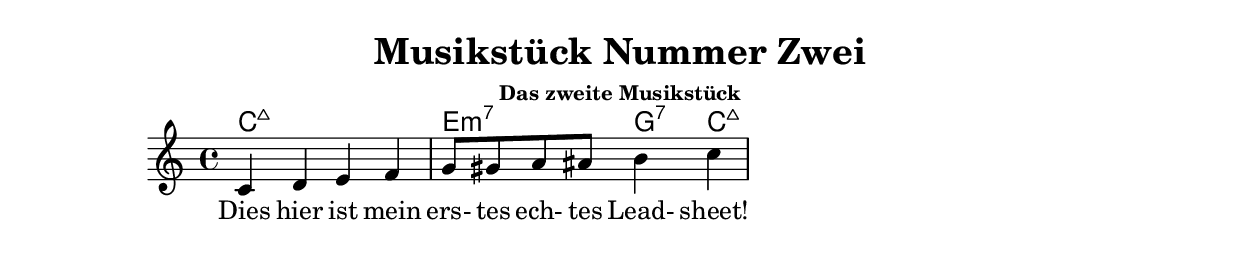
\version "2.18.2"

% Das zweite Musikstück

\header {
  title = "Musikstück Nummer Zwei"
  subsubtitle = "Das zweite Musikstück"
}
\language "english"

<<
\chords {
  c1:maj7 			| %m1
  e2:m7 	g4:7	c4:maj	| %m2
}

\relative c'
  {
    c4 d e f 		| %m1
    g8 gs a as b4 c 	| %m2
  }

\addlyrics {
    Dies hier ist mein | %m1
    ers- tes ech- tes Lead- sheet!
  }
>>
